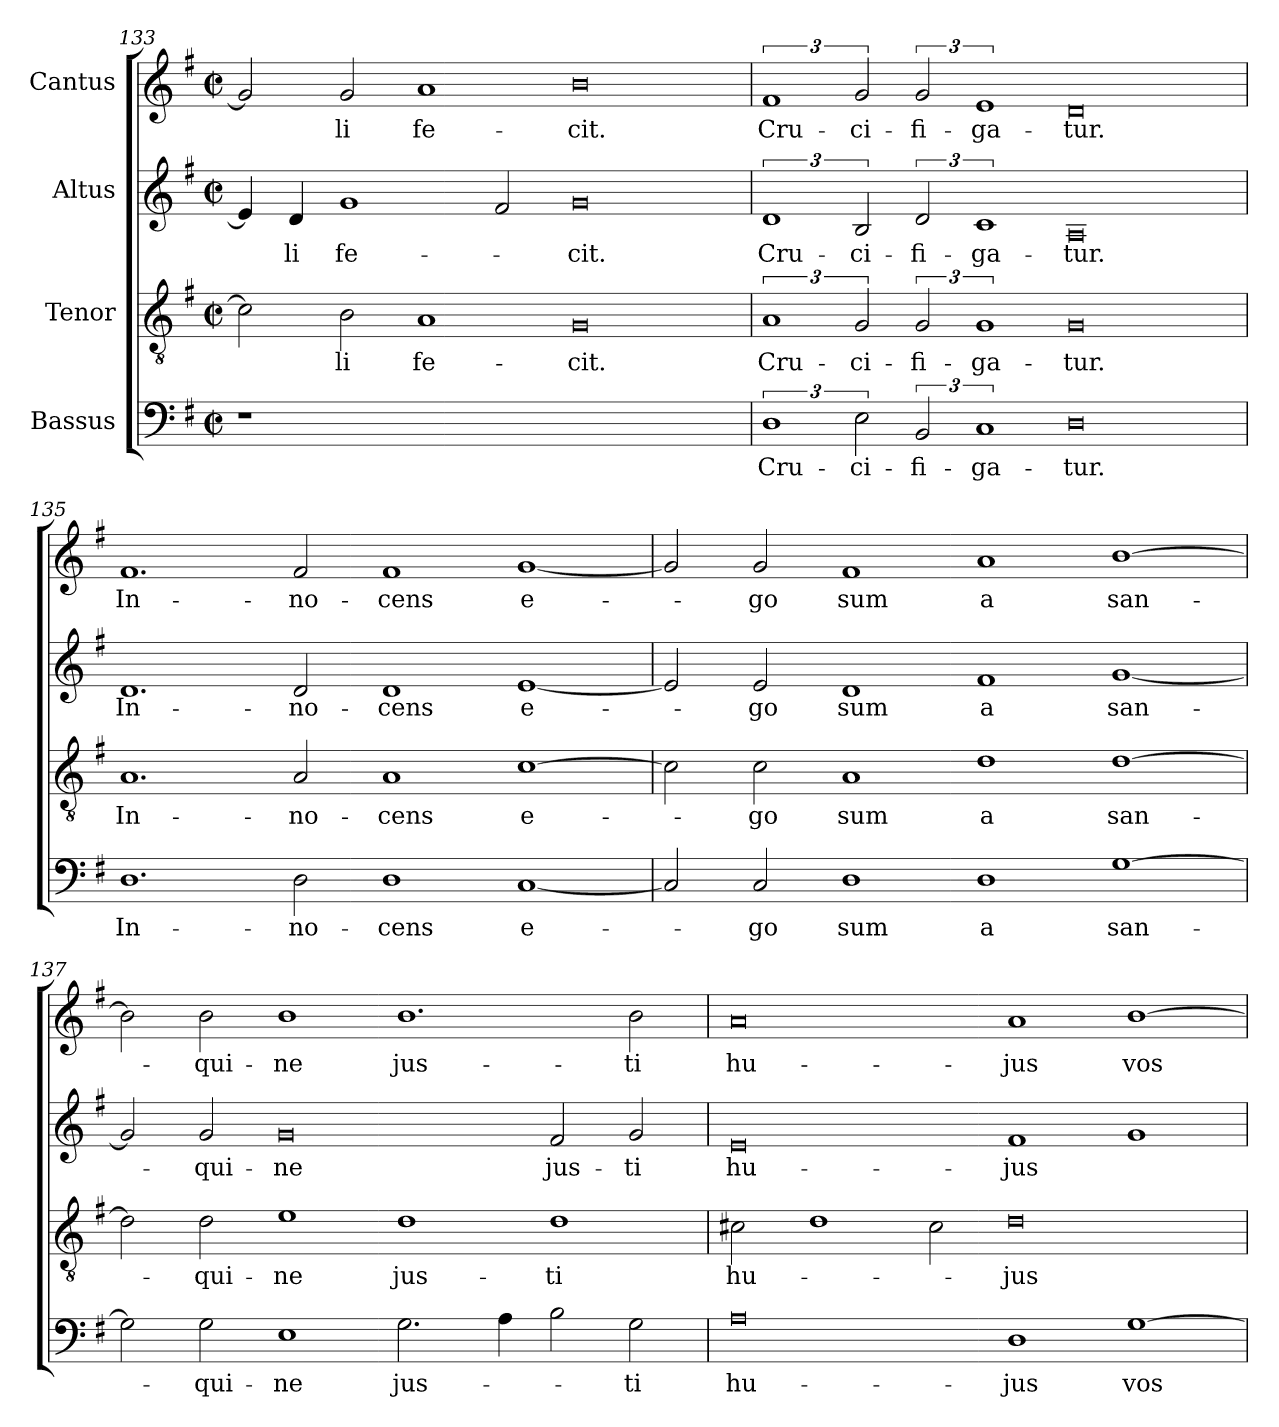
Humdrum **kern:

**kern	**text	**kern	**text	**kern	**text	**kern	**text
*part4	*part4	*part3	*part3	*part2	*part2	*part1	*part1
*staff4	*staff4	*staff3	*staff3	*staff2	*staff2	*staff1	*staff1
*I"Bassus	*	*I"Tenor	*	*I"Altus	*	*I"Cantus	*
*clefF4	*	*clefGv2	*	*clefG2	*	*clefG2	*
*k[f#]	*	*k[f#]	*	*k[f#]	*	*k[f#]	*
*G:	*	*G:	*	*G:	*	*G:	*
*M2/2	*	*M2/2	*	*M2/2	*	*M2/2	*
*met(c|)	*	*met(c|)	*	*met(c|)	*	*met(c|)	*
=133	=133	=133	=133	=133	=133	=133	=133
1r	.	2c\]	.	4e/]	.	2g/]	.
!	!	!	!	!	!LO:LY:b	!	!
.	.	.	.	4d/	-li	.	.
!	!	!	!LO:LY:b	!	!LO:LY:b	!	!LO:LY:b
.	.	2B\	-li	1g	fe-	2g/	-li
!	!	!	!LO:LY:b	!	!	!	!LO:LY:b
0.ryy	.	1A	fe-	.	.	1a	fe-
.	.	.	.	2f#/	.	.	.
!	!	!	!LO:LY:b	!	!LO:LY:b	!	!LO:LY:b
.	.	0G	-cit.	0g	-cit.	0b	-cit.
=134	=134	=134	=134	=134	=134	=134	=134
!	!LO:LY:b	!	!LO:LY:b	!	!LO:LY:b	!	!LO:LY:b
3%2D	Cru-	3%2A	Cru-	3%2d	Cru-	3%2f#	Cru-
!	!LO:LY:b	!	!LO:LY:b	!	!LO:LY:b	!	!LO:LY:b
3E\	-ci-	3G/	-ci-	3B/	-ci-	3g/	-ci-
!	!LO:LY:b	!	!LO:LY:b	!	!LO:LY:b	!	!LO:LY:b
3BB/	-fi-	3G/	-fi-	3d/	-fi-	3g/	-fi-
!	!LO:LY:b	!	!LO:LY:b	!	!LO:LY:b	!	!LO:LY:b
3%2C	-ga-	3%2G	-ga-	3%2c	-ga-	3%2e	-ga-
!	!LO:LY:b	!	!LO:LY:b	!	!LO:LY:b	!	!LO:LY:b
0D	-tur.	0G	-tur.	0A	-tur.	0d	-tur.
!!LO:LB:g=z
=135	=135	=135	=135	=135	=135	=135	=135
!	!LO:LY:b	!	!LO:LY:b	!	!LO:LY:b	!	!LO:LY:b
1.D	In-	1.A	In-	1.d	In-	1.f#	In-
!	!LO:LY:b	!	!LO:LY:b	!	!LO:LY:b	!	!LO:LY:b
2D\	-no-	2A/	-no-	2d/	-no-	2f#/	-no-
!	!LO:LY:b	!	!LO:LY:b	!	!LO:LY:b	!	!LO:LY:b
1D	-cens	1A	-cens	1d	-cens	1f#	-cens
!	!LO:LY:b	!	!LO:LY:b	!	!LO:LY:b	!	!LO:LY:b
[1C	e-	[1c	e-	[1e	e-	[1g	e-
=136	=136	=136	=136	=136	=136	=136	=136
2C/]	.	2c\]	.	2e/]	.	2g/]	.
!	!LO:LY:b	!	!LO:LY:b	!	!LO:LY:b	!	!LO:LY:b
2C/	-go	2c\	-go	2e/	-go	2g/	-go
!	!LO:LY:b	!	!LO:LY:b	!	!LO:LY:b	!	!LO:LY:b
1D	sum	1A	sum	1d	sum	1f#	sum
!	!LO:LY:b	!	!LO:LY:b	!	!LO:LY:b	!	!LO:LY:b
1D	a	1d	a	1f#	a	1a	a
!	!LO:LY:b	!	!LO:LY:b	!	!LO:LY:b	!	!LO:LY:b
[1G	san-	[1d	san-	[1g	san-	[1b	san-
=137	=137	=137	=137	=137	=137	=137	=137
2G\]	.	2d\]	.	2g/]	.	2b\]	.
!	!LO:LY:b	!	!LO:LY:b	!	!LO:LY:b	!	!LO:LY:b
2G\	-qui-	2d\	-qui-	2g/	-qui-	2b\	-qui-
!	!LO:LY:b	!	!LO:LY:b	!	!LO:LY:b	!	!LO:LY:b
1E	-ne	1e	-ne	0g	-ne	1b	-ne
!	!LO:LY:b	!	!LO:LY:b	!	!	!	!LO:LY:b
2.G\	jus-	1d	jus-	.	.	1.b	jus-
4A\	.	.	.	.	.	.	.
!	!	!	!LO:LY:b	!	!LO:LY:b	!	!
2B\	.	1d	-ti	2f#/	jus-	.	.
!	!LO:LY:b	!	!	!	!LO:LY:b	!	!LO:LY:b
2G\	-ti	.	.	2g/	-ti	2b\	-ti
=138	=138	=138	=138	=138	=138	=138	=138
!	!LO:LY:b	!	!LO:LY:b	!	!LO:LY:b	!	!LO:LY:b
0A	hu-	2c#X\	hu-	0e	hu-	0a	hu-
.	.	1d	.	.	.	.	.
.	.	2c#\	.	.	.	.	.
!	!LO:LY:b	!	!LO:LY:b	!	!LO:LY:b	!	!LO:LY:b
1D	-jus	0d	-jus	1f#	-jus	1a	-jus
!	!LO:LY:b	!	!	!	!	!	!LO:LY:b
[1G	vos	.	.	1g	.	[1b	vos
=	=	=	=	=	=	=	=
*-	*-	*-	*-	*-	*-	*-	*-
